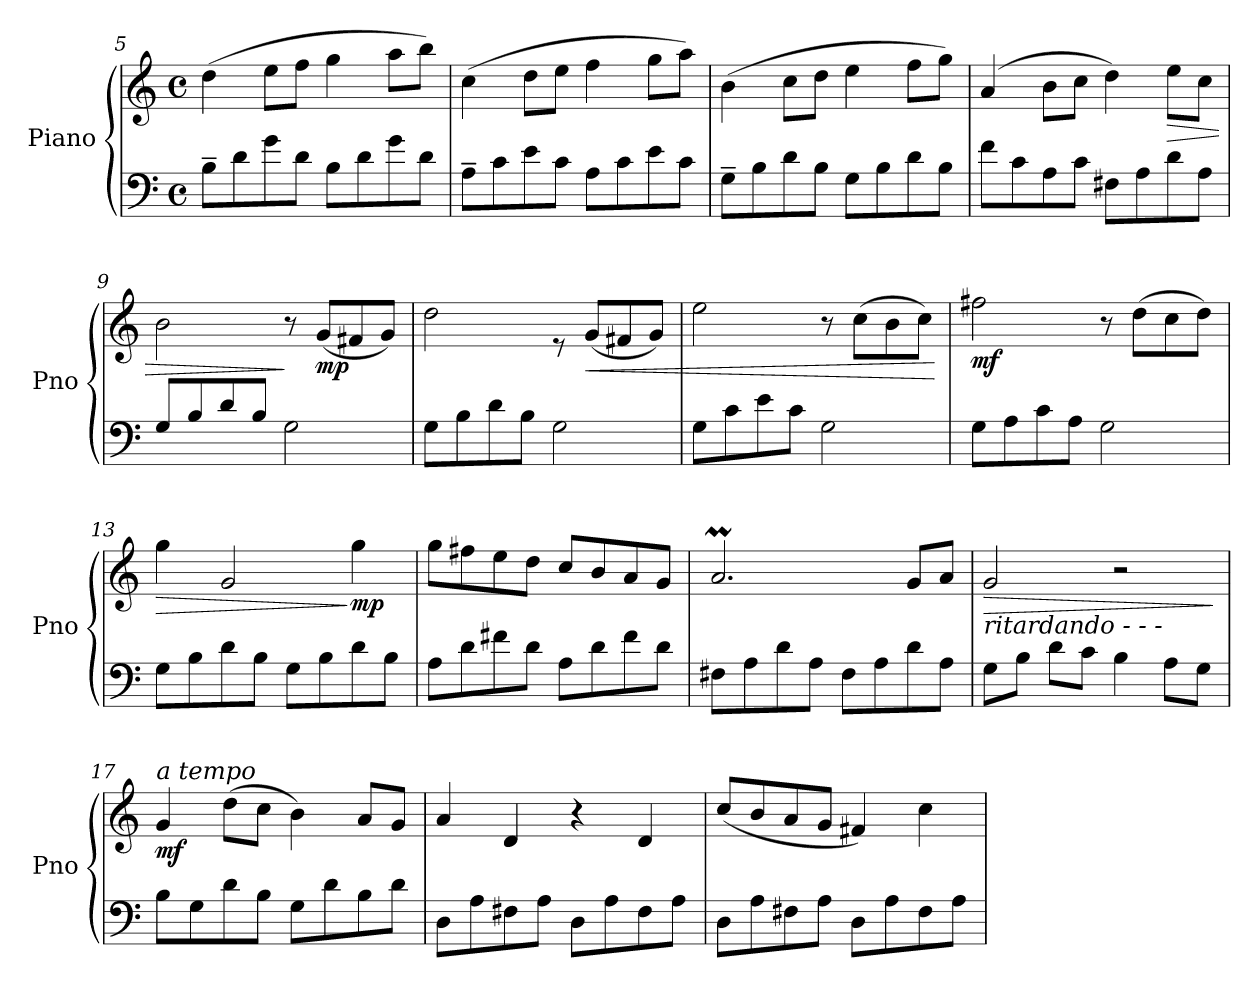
**kern	**kern	**dynam
*part1	*part1	*part1
*staff2	*staff1	*staff1/2
*I"Piano	*	*
*I'Pno	*	*
*clefF4	*clefG2	*
*k[]	*k[]	*
*M4/4	*M4/4	*
*met(c)	*met(c)	*
=5	=5	=5
8B~\L	(>4dd\	.
8d\	.	.
8g\	8ee\L	.
8d\J	8ff\J	.
8B\L	4gg\	.
8d\	.	.
8g\	8aa\L	.
8d\J	8bb\J)	.
=6	=6	=6
8A~\L	(>4cc\	.
8c\	.	.
8e\	8dd\L	.
8c\J	8ee\J	.
8A\L	4ff\	.
8c\	.	.
8e\	8gg\L	.
8c\J	8aa\J)	.
!!LO:LB:g=z
=7	=7	=7
8G~\L	(>4b\	.
8B\	.	.
8d\	8cc\L	.
8B\J	8dd\J	.
8G\L	4ee\	.
8B\	.	.
8d\	8ff\L	.
8B\J	8gg\J)	.
=8	=8	=8
8f\L	(>4a/	.
8c\	.	.
8A\	8b\L	.
8c\J	8cc\J	.
8F#X\L	4dd\)	.
8A\	.	.
!	!	!LO:HP:b
8d\	8ee\L	>
8A\J	8cc\J	.
=9	=9	=9
8G/L	2b\	.
8B/	.	.
8d/	.	.
8B/J	.	.
2G\	8r	]
!	!	!LO:DY:b
.	(<8g/L	mp
.	8f#X/	.
.	8g/J)	.
=10	=10	=10
8G\L	2dd\	.
8B\	.	.
8d\	.	.
8B\J	.	.
2G\	8re	.
!	!	!LO:HP:b
.	(<8g/L	<
.	8f#X/	.
.	8g/J)	.
!!LO:LB:g=z
=11	=11	=11
8G\L	2ee\	.
8c\	.	.
8e\	.	.
8c\J	.	.
2G\	8r	.
.	(>8cc\L	.
.	8b\	.
.	8cc\J)	.
.	.	[
=12	=12	=12
!	!	!LO:DY:b
8G\L	2ff#X\	mf
8A\	.	.
8c\	.	.
8A\J	.	.
2G\	8r	.
.	(>8dd\L	.
.	8cc\	.
.	8dd\J)	.
=13	=13	=13
!	!	!LO:HP:b
8G\L	4gg\	>
8B\	.	.
8d\	2g/	.
8B\J	.	.
8G\L	.	.
8B\	.	.
!	!	!LO:DY:n=1:b
8d\	4gg\	] mp
8B\J	.	.
=14	=14	=14
8A\L	8gg\L	.
8d\	8ff#X\	.
8f#X\	8ee\	.
8d\J	8dd\J	.
8A\L	8cc/L	.
8d\	8b/	.
8f#\	8a/	.
8d\J	8g/J	.
!!LO:LB:g=z
=15	=15	=15
8F#X\L	2.aM/	.
8A\	.	.
8d\	.	.
8A\J	.	.
8F#\L	.	.
8A\	.	.
8d\	8g/L	.
8A\J	8a/J	.
=16	=16	=16
!	!LO:TX:b:i:t=ritardando  -    -    -	!
!	!	!LO:HP:b
8G\L	2g/	>
8B\J	.	.
8d\L	.	.
8c\J	.	.
*	*MM70	*
4B\	2r	.
*	*MM65	*
8A\L	.	.
*	*MM60	*
8G\J	.	.
.	.	]
=17	=17	=17
*	*MM80	*
!	!LO:TX:a:i:t=a tempo	!
!	!	!LO:DY:b
8B\L	4g/	mf
8G\	.	.
8d\	(>8dd\L	.
8B\J	8cc\J	.
8G\L	4b\)	.
8d\	.	.
8B\	8a/L	.
8d\J	8g/J	.
=18	=18	=18
8D\L	4a/	.
8A\	.	.
8F#X\	4d/	.
8A\J	.	.
8D\L	4r	.
8A\	.	.
8F#\	4d/	.
8A\J	.	.
!!LO:LB:g=z
=19	=19	=19
8D\L	(<8cc/L	.
8A\	8b/	.
8F#X\	8a/	.
8A\J	8g/J	.
8D\L	4f#X/)	.
8A\	.	.
8F#\	4cc\	.
8A\J	.	.
=	=	=
*-	*-	*-
